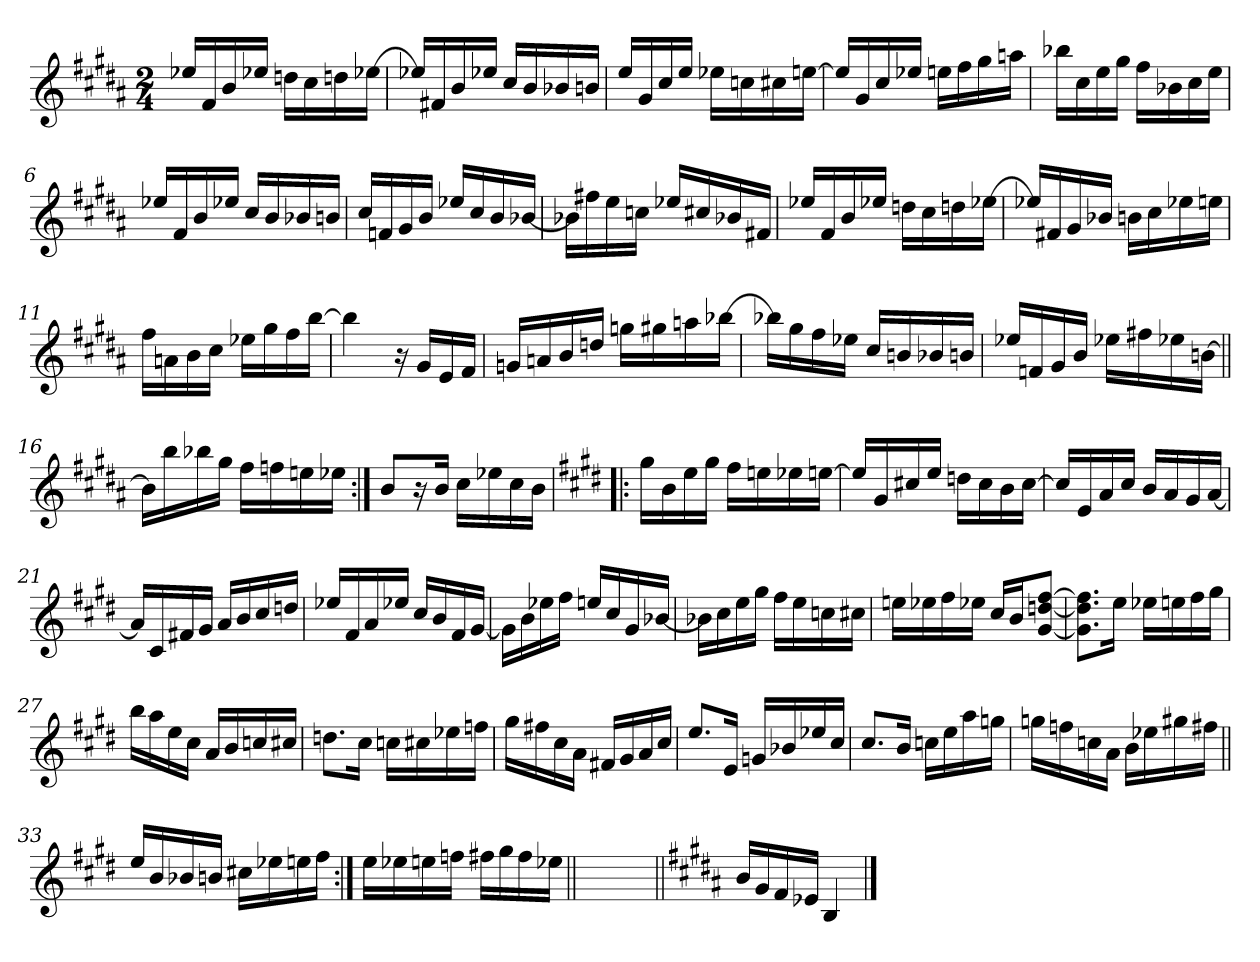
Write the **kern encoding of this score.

**kern
*part1
*staff1
*clefG2
*k[f#c#g#d#a#]
*B:
*M2/4
=1
16ee-X/LL
16f#/
16b/
16ee-X/JJ
16ddn\LL
16cc#\
16ddn\
[16ee-X\JJ
=2
16ee-X/LL]
16f#X/
16b/
16ee-X/JJ
16cc#/LL
16b/
16b-X/
16bn/JJ
=3
16ee/LL
16g#/
16cc#/
16ee/JJ
16ee-X\LL
16ccn\
16cc#X\
[16een\JJ
=4
16ee/LL]
16g#/
16cc#/
16ee-X/JJ
16een\LL
16ff#\
16gg#\
16aan\JJ
!!LO:LB:g=z
=5
16bb-X\LL
16cc#\
16ee\
16gg#\JJ
16ff#\LL
16b-X\
16cc#\
16ee\JJ
=6
16ee-X/LL
16f#/
16b/
16ee-X/JJ
16cc#/LL
16b/
16b-X/
16bn/JJ
=7
16cc#/LL
16fn/
16g#/
16b/JJ
16ee-X/LL
16cc#/
16b/
[16b-X/JJ
=8
16b-X\LL]
16ff#X\
16ee\
16ccn\JJ
16ee-X/LL
16cc#X/
16b-X/
16f#X/JJ
!!LO:LB:g=z
=9
16ee-X/LL
16f#/
16b/
16ee-X/JJ
16ddn\LL
16cc#\
16ddn\
[16ee-X\JJ
=10
16ee-X/LL]
16f#X/
16g#/
16b-X/JJ
16bn\LL
16cc#\
16ee-X\
16een\JJ
=11
16ff#\LL
16an\
16b\
16cc#\JJ
16ee-X\LL
16gg#\
16ff#\
[16bb\JJ
=12
4bb\]
16r
16g#/LL
16e/
16f#/JJ
!!LO:LB:g=z
=13
16gn/LL
16an/
16b/
16ddn/JJ
16ggn\LL
16gg#X\
16aan\
[16bb-X\JJ
=14
16bb-X\LL]
16gg#\
16ff#\
16ee-X\JJ
16cc#/LL
16bn/
16b-X/
16bn/JJ
=15
16ee-X/LL
16fn/
16g#/
16b/JJ
16ee-X\LL
16ff#X\
16ee-X\
[16bn\JJ
=16||
16b\LL]
16bb\
16bb-X\
16gg#\JJ
16ff#\LL
16ffn\
16een\
16ee-X\JJ
!!LO:LB:g=z
=17:|!
8b/L
16r
16b/Jk
16cc#\LL
16ee-X\
16cc#\
16b\JJ
=18!|:
*k[f#c#g#d#]
*E:
16gg#\LL
16b\
16ee\
16gg#\JJ
16ff#\LL
16een\
16ee-X\
[16een\JJ
=19
16ee/LL]
16g#/
16cc#X/
16ee/JJ
16ddn\LL
16cc#\
16b\
[16cc#\JJ
=20
16cc#/LL]
16e/
16a/
16cc#/JJ
16b/LL
16a/
16g#/
[16a/JJ
!!LO:LB:g=z
=21
16a/LL]
16c#/
16f#X/
16g#/JJ
16a/LL
16b/
16cc#/
16ddn/JJ
=22
16ee-X/LL
16f#/
16a/
16ee-X/JJ
16cc#/LL
16b/
16f#/
[16g#/JJ
=23
16g#\LL]
16b\
16ee-X\
16ff#\JJ
16een/LL
16cc#/
16g#/
[16b-X/JJ
=24
16b-X\LL]
16cc#\
16ee\
16gg#\JJ
16ff#\LL
16ee\
16ccn\
16cc#X\JJ
!!LO:LB:g=z
=25
16een\LL
16ee-X\
16ff#\
16ee-X\JJ
16cc#/LL
16b/J
[8g#/ [8ddn/ [8ff#/J
=26
8.g#\] 8.ddn\] 8.ff#\]L
16ee\Jk
16ee-X\LL
16een\
16ff#\
16gg#\JJ
=27
16bb\LL
16aa\
16ee\
16cc#\JJ
16a/LL
16b/
16ccn/
16cc#X/JJ
=28
8.ddn\L
16cc#\Jk
16ccn\LL
16cc#X\
16ee-X\
16ffn\JJ
!!LO:LB:g=z
=29
16gg#\LL
16ff#X\
16cc#\
16a\JJ
16f#X/LL
16g#/
16a/
16cc#/JJ
=30
8.ee/L
16e/Jk
16gn/LL
16b-X/
16ee-X/
16cc#/JJ
=31
8.cc#/L
16b/Jk
16ccn\LL
16ee\
16aa\
16ggn\JJ
=32
16ggn\LL
16ffn\
16ccn\
16a\JJ
16b\LL
16ee-X\
16gg#X\
16ff#X\JJ
!!LO:LB:g=z
=33||
16ee/LL
16b/
16b-X/
16bn/JJ
16cc#X\LL
16ee-X\
16een\
16ff#\JJ
=34:|!
16ee\LL
16ee-X\
16een\
16ffn\JJ
16ff#X\LL
16gg#\
16ff#\
16ee-X\JJ
=35||
2ryy
=36||
*k[f#c#g#d#a#]
*B:
16b/LL
16g#/
16f#/
16e-X/JJ
4B/
==
*-
